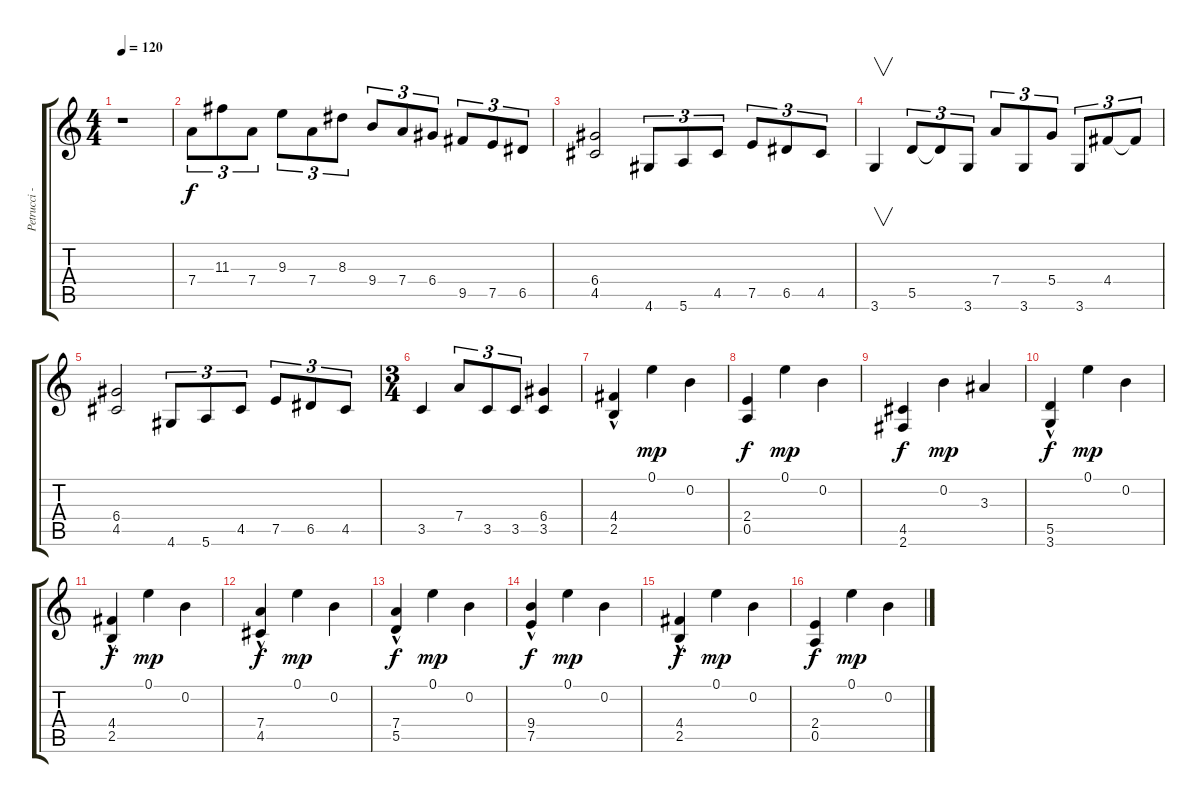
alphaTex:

\track ("Petrucci - Distortion 6st." "Petrucci -") {instrument overdrivenguitar}
\staff {score tabs}
\tuning (E4 B3 G3 D3 A2 E2) {hide}
\ts (4 4)
\tempo 120
\clef g2
\ks c
r.1{dy f} |
7.4.8{tu (3 2)} 11.3.8{tu (3 2)} 7.4.8{tu (3 2)} 9.3.8{tu (3 2)} 7.4.8{tu (3 2)} 8.3.8{tu (3 2)} 9.4.8{tu (3 2)} 7.4.8{tu (3 2)} 6.4.8{tu (3 2)} 9.5.8{tu (3 2)} 7.5.8{tu (3 2)} 6.5.8{tu (3 2)} |
(6.4 4.5).2 4.6.8{tu (3 2)} 5.6.8{tu (3 2)} 4.5.8{tu (3 2)} 7.5.8{tu (3 2)} 6.5.8{tu (3 2)} 4.5.8{tu (3 2)} |
3.6.4{v} 5.5.8{tu (3 2)} 5.5{t}.8{tu (3 2)} 3.6.8{tu (3 2)} 7.4.8{tu (3 2)} 3.6.8{tu (3 2)} 5.4.8{tu (3 2)} 3.6.8{tu (3 2)} 4.4.8{tu (3 2)} 4.4{t}.8{tu (3 2)} |
(6.4 4.5).2 4.6.8{tu (3 2)} 5.6.8{tu (3 2)} 4.5.8{tu (3 2)} 7.5.8{tu (3 2)} 6.5.8{tu (3 2)} 4.5.8{tu (3 2)} |
\ts (3 4)
3.5.4 7.4.8{tu (3 2)} 3.5.8{tu (3 2)} 3.5.8{tu (3 2)} (6.4 3.5).4 |
(4.4{hac} 2.5{hac}).4 0.1.4{dy mp} 0.2.4 |
(2.4 0.5).4{dy f} 0.1.4{dy mp} 0.2.4 |
(4.5 2.6).4{dy f} 0.2.4{dy mp} 3.3.4 |
(5.5{hac} 3.6).4{dy f} 0.1.4{dy mp} 0.2.4 |
(4.4 2.5{hac}).4{dy f} 0.1.4{dy mp} 0.2.4 |
(7.4 4.5{hac}).4{dy f} 0.1.4{dy mp} 0.2.4 |
(7.4 5.5{hac}).4{dy f} 0.1.4{dy mp} 0.2.4 |
(9.4 7.5{hac}).4{dy f} 0.1.4{dy mp} 0.2.4 |
(4.4{hac} 2.5{hac}).4{dy f} 0.1.4{dy mp} 0.2.4 |
(2.4 0.5).4{dy f} 0.1.4{dy mp} 0.2.4
